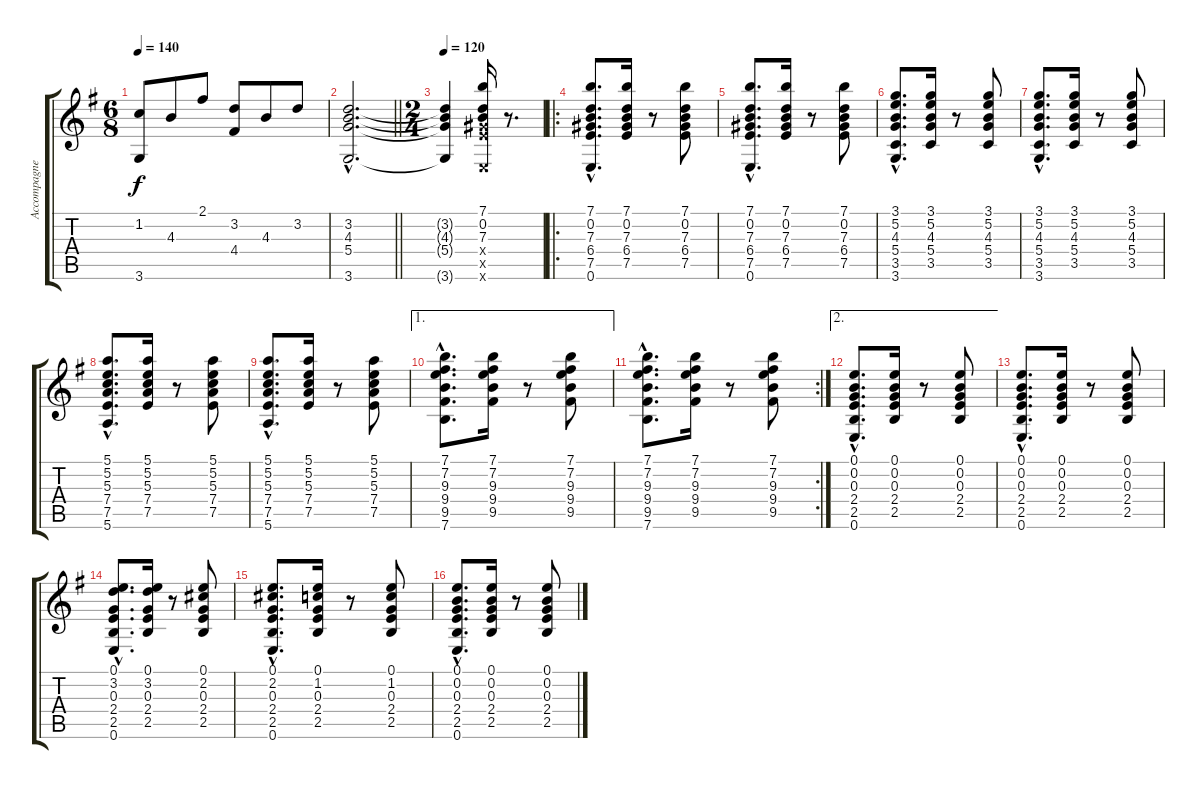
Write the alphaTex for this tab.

\track ("Accompagnement" "Accompagne") {instrument acousticguitarnylon}
\staff {score tabs}
\tuning (E4 B3 G3 D3 A2 E2) {hide}
\ts (6 8)
\tempo 140
\clef g2
\ks eminor
(1.2 3.6).8{dy f} 4.3.8 2.1.8 (3.2 4.4).8 4.3.8 3.2.8 |
\barLineRight lightlight
(3.2{hac} 4.3{hac} 5.4{hac} 3.6{hac}).2{d} |
\ts (2 4)
\tempo 120
(3.2{t} 4.3{t} 5.4{t} 3.6{t}).4 (7.1 0.2 7.3 6.4{x} 7.5{x} 0.6{x}).16 r.8{d} |
\ro
(7.1{hac} 0.2{hac} 7.3{hac} 6.4{hac} 7.5{hac} 0.6{hac}).8{d} (7.1 0.2 7.3 6.4 7.5).16 r.8 (7.1 0.2 7.3 6.4 7.5).8 |
(7.1{hac} 0.2{hac} 7.3{hac} 6.4{hac} 7.5{hac} 0.6{hac}).8{d} (7.1 0.2 7.3 6.4 7.5).16 r.8 (7.1 0.2 7.3 6.4 7.5).8 |
(3.1{hac} 5.2{hac} 4.3{hac} 5.4{hac} 3.5{hac} 3.6{hac}).8{d} (3.1 5.2 4.3 5.4 3.5).16 r.8 (3.1 5.2 4.3 5.4 3.5).8 |
(3.1{hac} 5.2{hac} 4.3{hac} 5.4{hac} 3.5{hac} 3.6{hac}).8{d} (3.1 5.2 4.3 5.4 3.5).16 r.8 (3.1 5.2 4.3 5.4 3.5).8 |
(5.1{hac} 5.2{hac} 5.3{hac} 7.4{hac} 7.5{hac} 5.6{hac}).8{d} (5.1 5.2 5.3 7.4 7.5).16 r.8 (5.1 5.2 5.3 7.4 7.5).8 |
(5.1{hac} 5.2{hac} 5.3{hac} 7.4{hac} 7.5{hac} 5.6{hac}).8{d} (5.1 5.2 5.3 7.4 7.5).16 r.8 (5.1 5.2 5.3 7.4 7.5).8 |
\ae 1
(7.1{hac} 7.2{hac} 9.3{hac} 9.4{hac} 9.5{hac} 7.6{hac}).8{d} (7.1 7.2 9.3 9.4 9.5).16 r.8 (7.1 7.2 9.3 9.4 9.5).8 |
\rc 2
(7.1{hac} 7.2{hac} 9.3{hac} 9.4{hac} 9.5{hac} 7.6{hac}).8{d} (7.1 7.2 9.3 9.4 9.5).16 r.8 (7.1 7.2 9.3 9.4 9.5).8 |
\ae 2
(0.1{hac} 0.2{hac} 0.3{hac} 2.4{hac} 2.5{hac} 0.6{hac}).8{d} (0.1 0.2 0.3 2.4 2.5).16 r.8 (0.1 0.2 0.3 2.4 2.5).8 |
(0.1{hac} 0.2{hac} 0.3{hac} 2.4{hac} 2.5{hac} 0.6{hac}).8{d} (0.1 0.2 0.3 2.4 2.5).16 r.8 (0.1 0.2 0.3 2.4 2.5).8 |
(0.1{hac} 3.2{hac} 0.3{hac} 2.4{hac} 2.5{hac} 0.6{hac}).8{d} (0.1 3.2 0.3 2.4 2.5).16 r.8 (0.1 2.2 0.3 2.4 2.5).8 |
(0.1{hac} 2.2{hac} 0.3{hac} 2.4{hac} 2.5{hac} 0.6{hac}).8{d} (0.1 1.2 0.3 2.4 2.5).16 r.8 (0.1 1.2 0.3 2.4 2.5).8 |
(0.1{hac} 0.2{hac} 0.3{hac} 2.4{hac} 2.5{hac} 0.6{hac}).8{d} (0.1 0.2 0.3 2.4 2.5).16 r.8 (0.1 0.2 0.3 2.4 2.5).8
